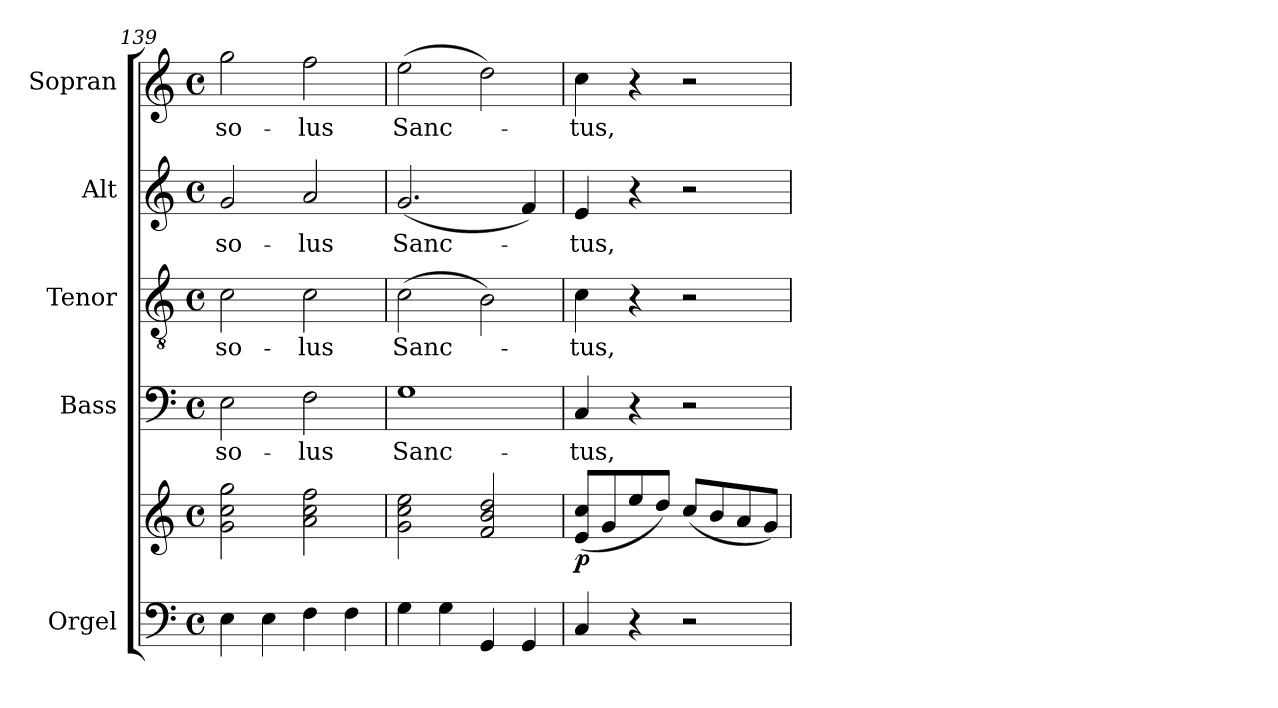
**kern	**kern	**dynam	**kern	**text	**kern	**text	**kern	**text	**kern	**text
*part5	*part5	*part5	*part4	*part4	*part3	*part3	*part2	*part2	*part1	*part1
*staff6	*staff5	*staff5/6	*staff4	*staff4	*staff3	*staff3	*staff2	*staff2	*staff1	*staff1
*I"Orgel	*	*	*I"Bass	*	*I"Tenor	*	*I"Alt	*	*I"Sopran	*
*I'Org.	*	*	*I'B.	*	*I'T.	*	*I'A.	*	*I'S.	*
*clefF4	*clefG2	*	*clefF4	*	*clefGv2	*	*clefG2	*	*clefG2	*
*k[]	*k[]	*	*k[]	*	*k[]	*	*k[]	*	*k[]	*
*C:	*C:	*	*C:	*	*C:	*	*C:	*	*C:	*
*M4/4	*M4/4	*	*M4/4	*	*M4/4	*	*M4/4	*	*M4/4	*
*met(c)	*met(c)	*	*met(c)	*	*met(c)	*	*met(c)	*	*met(c)	*
=139	=139	=139	=139	=139	=139	=139	=139	=139	=139	=139
!	!	!	!	!LO:LY:b	!	!LO:LY:b	!	!LO:LY:b	!	!LO:LY:b
4E\	2g\ 2cc\ 2gg\	.	2E\	so-	2c\	so-	2g/	so-	2gg\	so-
4E\	.	.	.	.	.	.	.	.	.	.
!	!	!	!	!LO:LY:b	!	!LO:LY:b	!	!LO:LY:b	!	!LO:LY:b
4F\	2a\ 2cc\ 2ff\	.	2F\	-lus	2c\	-lus	2a/	-lus	2ff\	-lus
4F\	.	.	.	.	.	.	.	.	.	.
=140	=140	=140	=140	=140	=140	=140	=140	=140	=140	=140
!	!	!	!	!LO:LY:b	!	!LO:LY:b	!	!LO:LY:b	!	!LO:LY:b
4G\	2g\ 2cc\ 2ee\	.	1G	Sanc-	(>2c\	Sanc-	(<2.g/	Sanc-	(>2ee\	Sanc-
4G\	.	.	.	.	.	.	.	.	.	.
4GG/	2f/ 2b/ 2dd/	.	.	.	2B\)	.	.	.	2dd\)	.
4GG/	.	.	.	.	.	.	4f/)	.	.	.
!!LO:PB:g=z
=141	=141	=141	=141	=141	=141	=141	=141	=141	=141	=141
!	!	!LO:DY:b	!	!LO:LY:b	!	!LO:LY:b	!	!LO:LY:b	!	!LO:LY:b
4C/	(<8e/ 8cc/L	p	4C/	-tus,	4c\	-tus,	4e/	-tus,	4cc\	-tus,
.	8g/	.	.	.	.	.	.	.	.	.
4r	8ee/	.	4r	.	4r	.	4r	.	4r	.
.	8dd/J)	.	.	.	.	.	.	.	.	.
2r	(<8cc/L	.	2r	.	2r	.	2r	.	2r	.
.	8b/	.	.	.	.	.	.	.	.	.
.	8a/	.	.	.	.	.	.	.	.	.
.	8g/J)	.	.	.	.	.	.	.	.	.
=	=	=	=	=	=	=	=	=	=	=
*-	*-	*-	*-	*-	*-	*-	*-	*-	*-	*-
